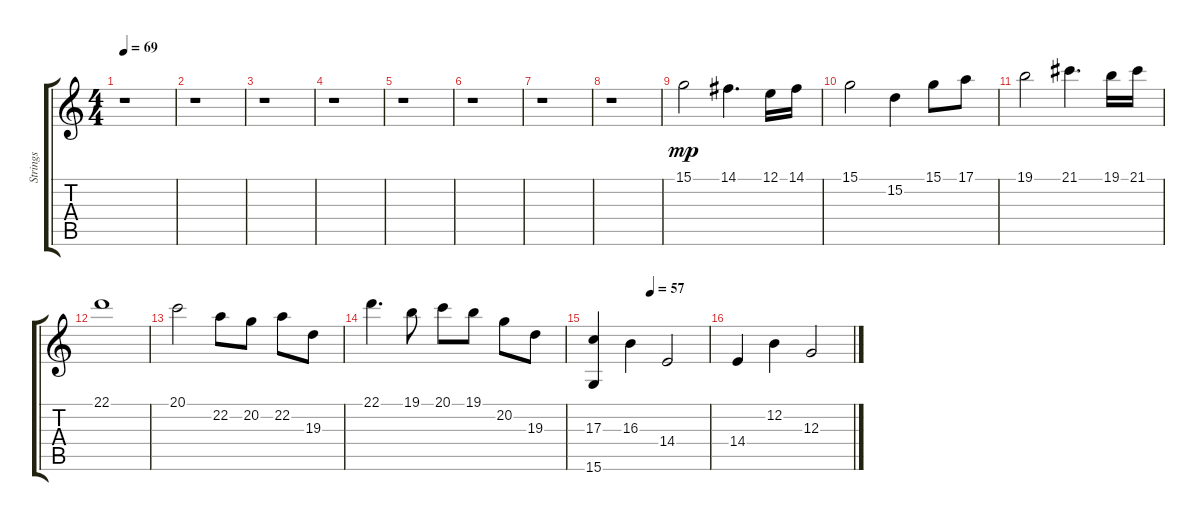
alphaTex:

\track ("Strings" "Strings") {instrument stringensemble1}
\staff {score tabs}
\tuning (E4 B3 G3 D3 A2 E2) {hide}
\ts (4 4)
\tempo 69
\clef g2
\ks c
r.1{dy mp} |
r.1 |
r.1 |
r.1 |
r.1 |
r.1 |
r.1 |
r.1 |
15.1.2 14.1.4{d} 12.1.16 14.1.16 |
15.1.2 15.2.4 15.1.8 17.1.8 |
19.1.2 21.1.4{d} 19.1.16 21.1.16 |
22.1.1 |
20.1.2 22.2.8 20.2.8 22.2.8 19.3.8 |
22.1.4{d} 19.1.8 20.1.8 19.1.8 20.2.8 19.3.8 |
\tempo (57 0.5)
(17.3 15.6).4 16.3.4 14.4.2 |
14.4.4 12.2.4 12.3.2
